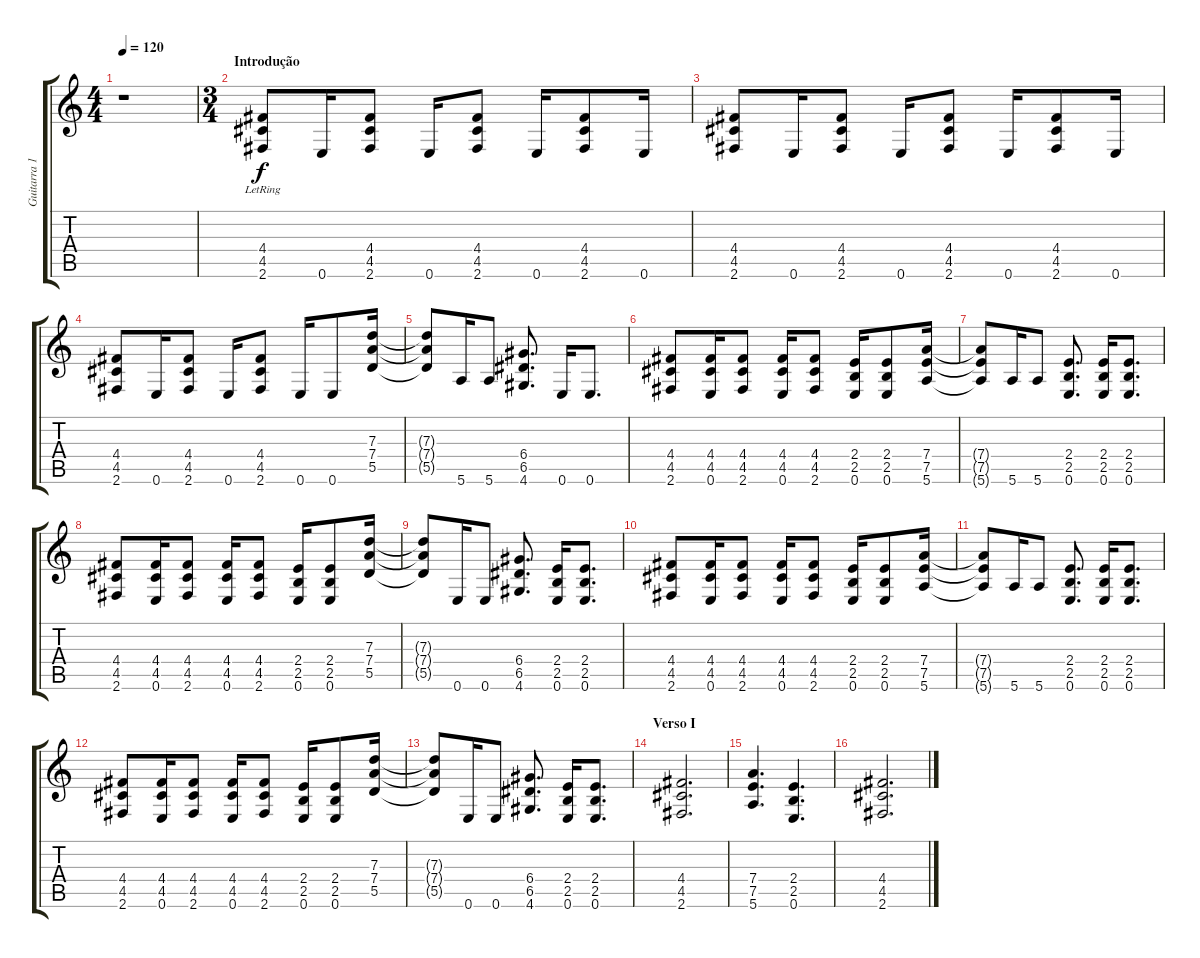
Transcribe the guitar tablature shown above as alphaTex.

\track ("Guitarra 1 - Mathias" "Guitarra 1") {instrument overdrivenguitar}
\staff {score tabs}
\tuning (E4 B3 G3 D3 A2 E2) {hide}
\ts (4 4)
\tempo 120
\clef g2
\ks c
r.1{dy f instrument overdrivenguitar} |
\ts (3 4)
\section ("" "Introdução")
(4.4{lr} 4.5{lr} 2.6).8{volume 15} 0.6.16 (4.4 4.5 2.6).8 0.6.16 (4.4 4.5 2.6).8 0.6.16 (4.4 4.5 2.6).8 0.6.16 |
(4.4 4.5 2.6).8 0.6.16 (4.4 4.5 2.6).8 0.6.16 (4.4 4.5 2.6).8 0.6.16 (4.4 4.5 2.6).8 0.6.16 |
(4.4 4.5 2.6).8 0.6.16 (4.4 4.5 2.6).8 0.6.16 (4.4 4.5 2.6).8 0.6.16 0.6.8 (7.3 7.4 5.5).16 |
(7.3{t} 7.4{t} 5.5{t}).8 5.6.16 5.6.8 (6.4 6.5 4.6).8{d} 0.6.16 0.6.8{d} |
(4.4 4.5 2.6).8 (4.4 4.5 0.6).16 (4.4 4.5 2.6).8 (4.4 4.5 0.6).16 (4.4 4.5 2.6).8 (2.4 2.5 0.6).16 (2.4 2.5 0.6).8 (7.4 7.5 5.6).16 |
(7.4{t} 7.5{t} 5.6{t}).8 5.6.16 5.6.8 (2.4 2.5 0.6).8{d} (2.4 2.5 0.6).16 (2.4 2.5 0.6).8{d} |
(4.4 4.5 2.6).8 (4.4 4.5 0.6).16 (4.4 4.5 2.6).8 (4.4 4.5 0.6).16 (4.4 4.5 2.6).8 (2.4 2.5 0.6).16 (2.4 2.5 0.6).8 (7.3 7.4 5.5).16 |
(7.3{t} 7.4{t} 5.5{t}).8 0.6.16 0.6.8 (6.4 6.5 4.6).8{d} (2.4 2.5 0.6).16 (2.4 2.5 0.6).8{d} |
(4.4 4.5 2.6).8 (4.4 4.5 0.6).16 (4.4 4.5 2.6).8 (4.4 4.5 0.6).16 (4.4 4.5 2.6).8 (2.4 2.5 0.6).16 (2.4 2.5 0.6).8 (7.4 7.5 5.6).16 |
(7.4{t} 7.5{t} 5.6{t}).8 5.6.16 5.6.8 (2.4 2.5 0.6).8{d} (2.4 2.5 0.6).16 (2.4 2.5 0.6).8{d} |
(4.4 4.5 2.6).8 (4.4 4.5 0.6).16 (4.4 4.5 2.6).8 (4.4 4.5 0.6).16 (4.4 4.5 2.6).8 (2.4 2.5 0.6).16 (2.4 2.5 0.6).8 (7.3 7.4 5.5).16 |
(7.3{t} 7.4{t} 5.5{t}).8 0.6.16 0.6.8 (6.4 6.5 4.6).8{d} (2.4 2.5 0.6).16 (2.4 2.5 0.6).8{d} |
\section ("" "Verso I")
(4.4 4.5 2.6).2{d volume 13} |
(7.4 7.5 5.6).4{d} (2.4 2.5 0.6).4{d} |
(4.4 4.5 2.6).2{d}
